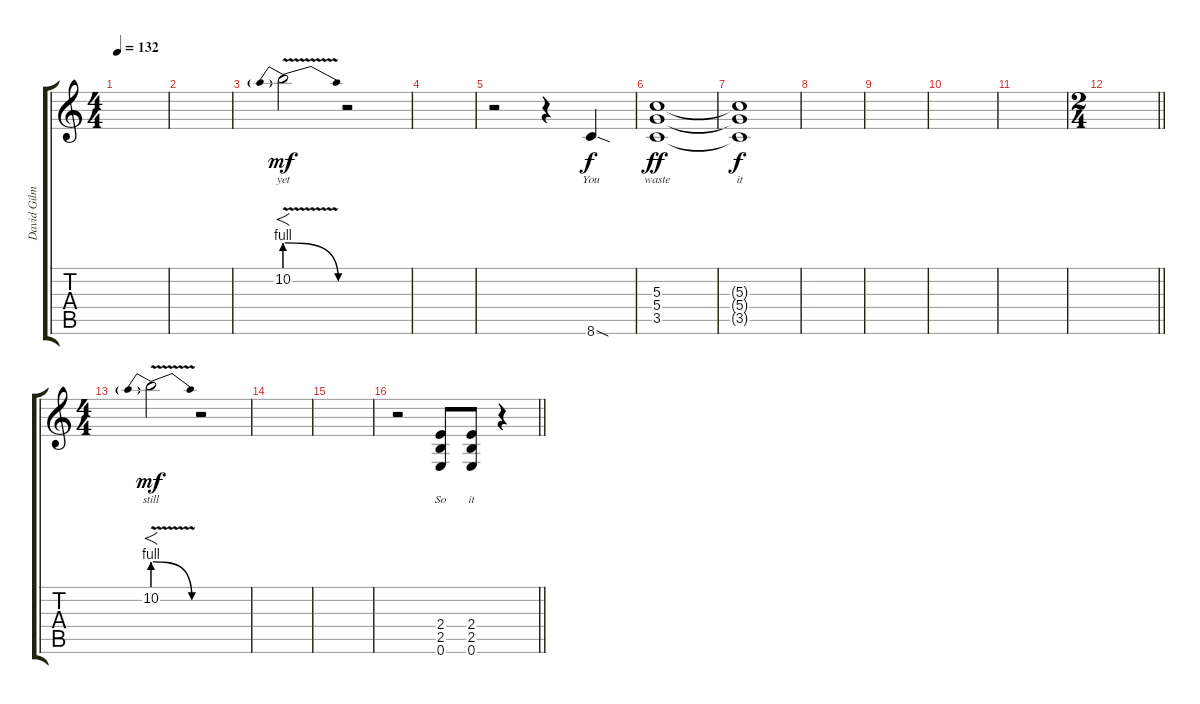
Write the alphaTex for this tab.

\track ("David Gilmour - Solo" "David Gilm") {instrument overdrivenguitar}
\staff {score tabs}
\tuning (E4 B3 G3 D3 A2 E2) {hide}
\ts (4 4)
\tempo 132
\clef g2
\ks c
|
|
10.2{be (prebendrelease 0 4 60 0) v}.2{f lyrics (0 "yet") lyrics (1 "") lyrics (2 "") lyrics (3 "") lyrics (4 "") dy mf volume 8} r.2 |
|
r.2 r.4 8.6{sod}.4{lyrics (0 "You") lyrics (1 "") lyrics (2 "") lyrics (3 "") lyrics (4 "") dy f} |
(5.3 5.4 3.5).1{lyrics (0 "waste") lyrics (1 "") lyrics (2 "") lyrics (3 "") lyrics (4 "") dy ff} |
(5.3{t} 5.4{t} 3.5{t}).1{lyrics (0 "it") lyrics (1 "") lyrics (2 "") lyrics (3 "") lyrics (4 "") dy f} |
|
|
|
|
\ts (2 4)
\barLineRight lightlight
|
\ts (4 4)
10.2{be (prebendrelease 0 4 60 0) v}.2{f lyrics (0 "still") lyrics (1 "") lyrics (2 "") lyrics (3 "") lyrics (4 "") dy mf volume 8} r.2 |
|
|
\barLineRight lightlight
r.2 (2.4 2.5 0.6).8{lyrics (0 "So") lyrics (1 "") lyrics (2 "") lyrics (3 "") lyrics (4 "")} (2.4 2.5 0.6).8{lyrics (0 "it") lyrics (1 "") lyrics (2 "") lyrics (3 "") lyrics (4 "")} r.4
